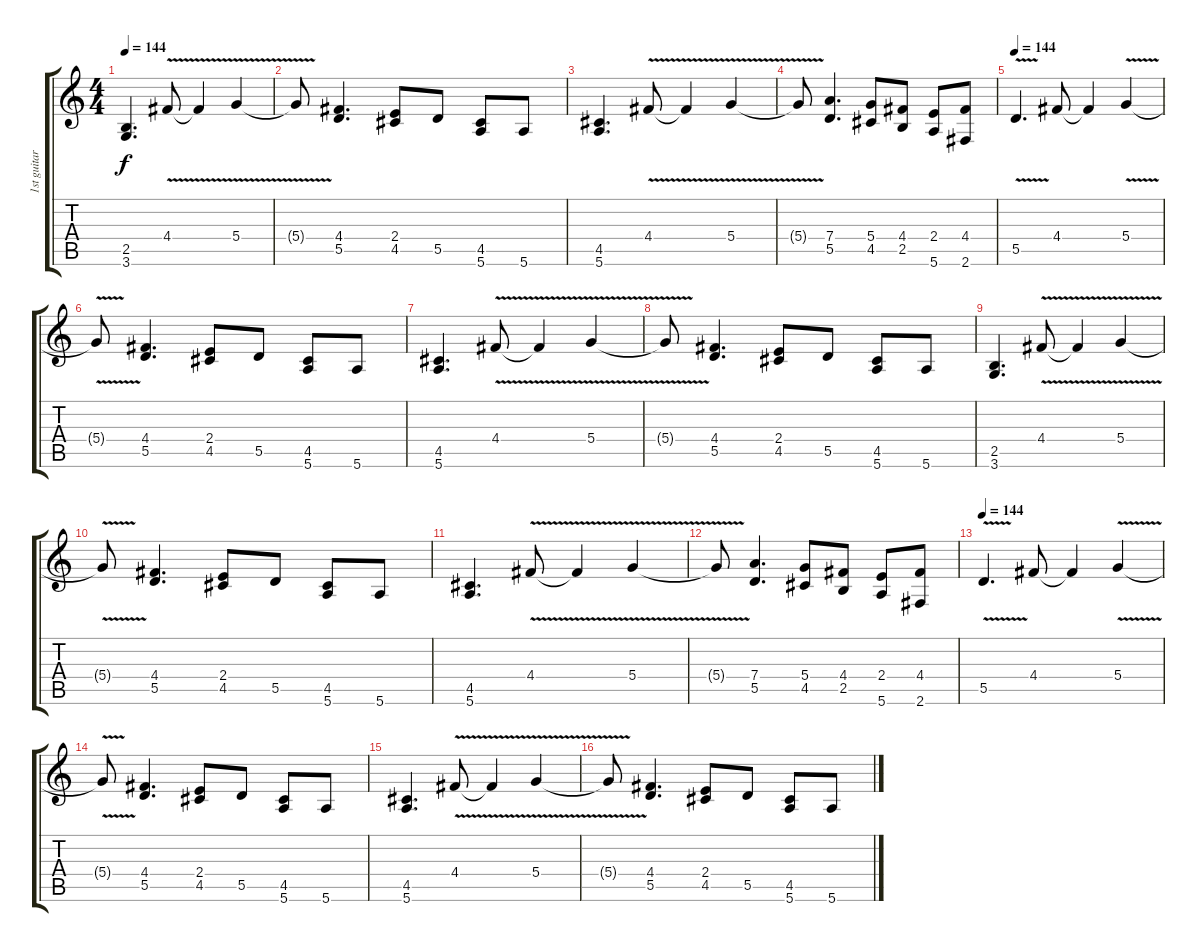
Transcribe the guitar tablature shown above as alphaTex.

\track ("1st guitar" "1st guitar") {mute instrument overdrivenguitar}
\staff {score tabs}
\tuning (E4 B3 G3 D3 A2 E2) {hide}
\ts (4 4)
\tempo 144
\clef g2
\ks c
(2.5 3.6).4{d dy f instrument overdrivenguitar} 4.4{v}.8 4.4{t}.4 5.4{v}.4 |
5.4{t}.8 (4.4 5.5).4{d} (2.4 4.5).8 5.5.8 (4.5 5.6).8 5.6.8 |
(4.5 5.6).4{d} 4.4{v}.8 4.4{t}.4 5.4{v}.4 |
5.4{t}.8 (7.4 5.5).4{d} (5.4 4.5).8 (4.4 2.5).8 (2.4 5.6).8 (4.4 2.6).8 |
\tempo 144
5.5{v}.4{d instrument overdrivenguitar} 4.4.8 4.4{t}.4 5.4{v}.4 |
5.4{t}.8 (4.4 5.5).4{d} (2.4 4.5).8 5.5.8 (4.5 5.6).8 5.6.8 |
(4.5 5.6).4{d instrument overdrivenguitar} 4.4{v}.8 4.4{t}.4 5.4{v}.4 |
5.4{t}.8 (4.4 5.5).4{d} (2.4 4.5).8 5.5.8 (4.5 5.6).8 5.6.8 |
(2.5 3.6).4{d instrument overdrivenguitar} 4.4{v}.8 4.4{t}.4 5.4{v}.4 |
5.4{t}.8 (4.4 5.5).4{d} (2.4 4.5).8 5.5.8 (4.5 5.6).8 5.6.8 |
(4.5 5.6).4{d} 4.4{v}.8 4.4{t}.4 5.4{v}.4 |
5.4{t}.8 (7.4 5.5).4{d} (5.4 4.5).8 (4.4 2.5).8 (2.4 5.6).8 (4.4 2.6).8 |
\tempo 144
5.5{v}.4{d instrument overdrivenguitar} 4.4.8 4.4{t}.4 5.4{v}.4 |
5.4{t}.8 (4.4 5.5).4{d} (2.4 4.5).8 5.5.8 (4.5 5.6).8 5.6.8 |
(4.5 5.6).4{d instrument overdrivenguitar} 4.4{v}.8 4.4{t}.4 5.4{v}.4 |
5.4{t}.8 (4.4 5.5).4{d} (2.4 4.5).8 5.5.8 (4.5 5.6).8 5.6.8
